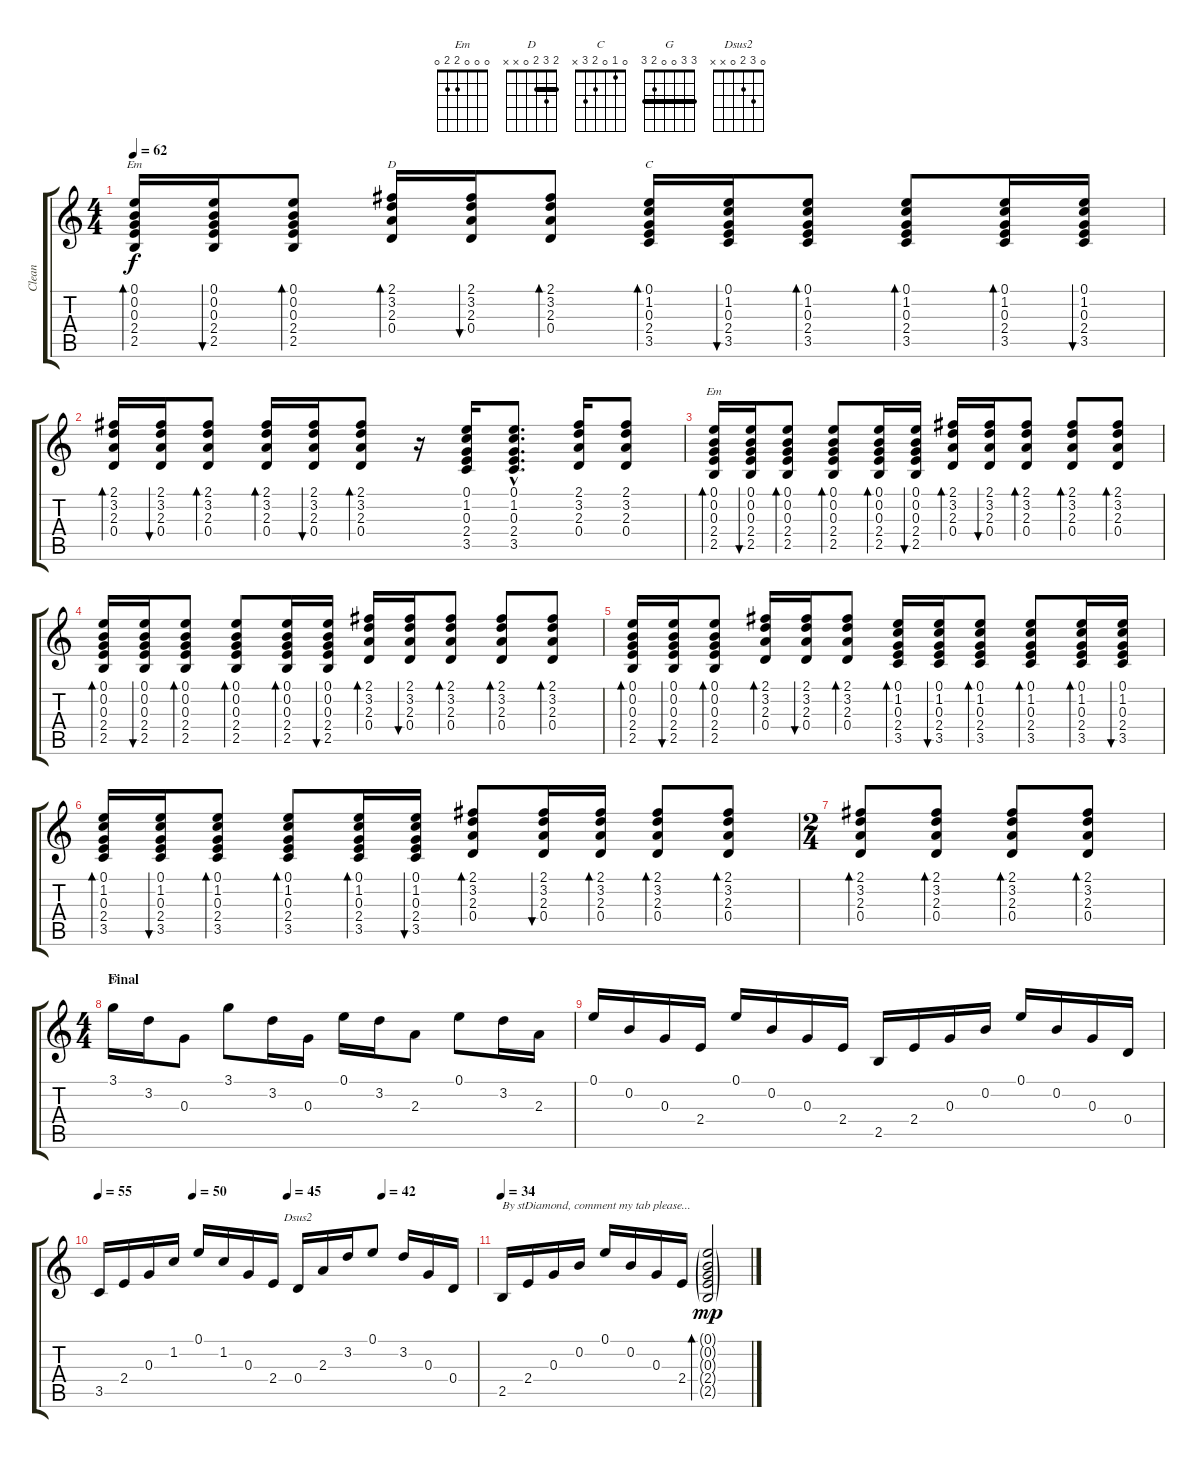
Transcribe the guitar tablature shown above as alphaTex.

\track ("Clean" "Clean") {instrument acousticguitarsteel}
\staff {score tabs}
\tuning (E4 B3 G3 D3 A2 E2) {hide}
\chord ("Em" 0 0 0 2 2 x)
\chord ("D" 2 3 2 0 x x) {barre 2}
\chord ("C" 0 1 0 2 3 x)
\chord ("Em" 0 0 0 2 2 0)
\chord ("G" 3 3 0 0 2 3) {barre 3}
\chord ("Dsus2" 0 3 2 0 x x)
\ts (4 4)
\tempo 62
\clef g2
\ks c
(0.1 0.2 0.3 2.4 2.5).16{bd 30 ch "Em" dy f} (0.1 0.2 0.3 2.4 2.5).16{bu 30} (0.1 0.2 0.3 2.4 2.5).8{bd 30} (2.1 3.2 2.3 0.4).16{bd 30 ch "D"} (2.1 3.2 2.3 0.4).16{bu 30} (2.1 3.2 2.3 0.4).8{bd 30} (0.1 1.2 0.3 2.4 3.5).16{bd 30 ch "C"} (0.1 1.2 0.3 2.4 3.5).16{bu 30} (0.1 1.2 0.3 2.4 3.5).8{bd 30} (0.1 1.2 0.3 2.4 3.5).8{bd 30} (0.1 1.2 0.3 2.4 3.5).16{bd 30} (0.1 1.2 0.3 2.4 3.5).16{bu 30} |
(2.1 3.2 2.3 0.4).16{bd 30} (2.1 3.2 2.3 0.4).16{bu 30} (2.1 3.2 2.3 0.4).8{bd 30} (2.1 3.2 2.3 0.4).16{bd 30} (2.1 3.2 2.3 0.4).16{bu 30} (2.1 3.2 2.3 0.4).8{bd 30} r.16 (0.1 1.2 0.3 2.4 3.5).16 (0.1{hac} 1.2{hac} 0.3{hac} 2.4{hac} 3.5{hac}).8{d} (2.1 3.2 2.3 0.4).16 (2.1 3.2 2.3 0.4).8 |
(0.1 0.2 0.3 2.4 2.5).16{bd 30 ch "Em"} (0.1 0.2 0.3 2.4 2.5).16{bu 30} (0.1 0.2 0.3 2.4 2.5).8{bd 30} (0.1 0.2 0.3 2.4 2.5).8{bd 30} (0.1 0.2 0.3 2.4 2.5).16{bd 30} (0.1 0.2 0.3 2.4 2.5).16{bu 30} (2.1 3.2 2.3 0.4).16{bd 30} (2.1 3.2 2.3 0.4).16{bu 30} (2.1 3.2 2.3 0.4).8{bd 30} (2.1 3.2 2.3 0.4).8{bd 30} (2.1 3.2 2.3 0.4).8{bd 30} |
(0.1 0.2 0.3 2.4 2.5).16{bd 30} (0.1 0.2 0.3 2.4 2.5).16{bu 30} (0.1 0.2 0.3 2.4 2.5).8{bd 30} (0.1 0.2 0.3 2.4 2.5).8{bd 30} (0.1 0.2 0.3 2.4 2.5).16{bd 30} (0.1 0.2 0.3 2.4 2.5).16{bu 30} (2.1 3.2 2.3 0.4).16{bd 30} (2.1 3.2 2.3 0.4).16{bu 30} (2.1 3.2 2.3 0.4).8{bd 30} (2.1 3.2 2.3 0.4).8{bd 30} (2.1 3.2 2.3 0.4).8{bd 30} |
(0.1 0.2 0.3 2.4 2.5).16{bd 30} (0.1 0.2 0.3 2.4 2.5).16{bu 30} (0.1 0.2 0.3 2.4 2.5).8{bd 30} (2.1 3.2 2.3 0.4).16{bd 30} (2.1 3.2 2.3 0.4).16{bu 30} (2.1 3.2 2.3 0.4).8{bd 30} (0.1 1.2 0.3 2.4 3.5).16{bd 30} (0.1 1.2 0.3 2.4 3.5).16{bu 30} (0.1 1.2 0.3 2.4 3.5).8{bd 30} (0.1 1.2 0.3 2.4 3.5).8{bd 30} (0.1 1.2 0.3 2.4 3.5).16{bd 30} (0.1 1.2 0.3 2.4 3.5).16{bu 30} |
(0.1 1.2 0.3 2.4 3.5).16{bd 30} (0.1 1.2 0.3 2.4 3.5).16{bu 30} (0.1 1.2 0.3 2.4 3.5).8{bd 30} (0.1 1.2 0.3 2.4 3.5).8{bd 30} (0.1 1.2 0.3 2.4 3.5).16{bd 30} (0.1 1.2 0.3 2.4 3.5).16{bu 30} (2.1 3.2 2.3 0.4).8{bd 30} (2.1 3.2 2.3 0.4).16{bu 30} (2.1 3.2 2.3 0.4).16{bd 30} (2.1 3.2 2.3 0.4).8{bd 30} (2.1 3.2 2.3 0.4).8{bd 30} |
\ts (2 4)
(2.1 3.2 2.3 0.4).8{bd 30} (2.1 3.2 2.3 0.4).8{bd 30} (2.1 3.2 2.3 0.4).8{bd 30} (2.1 3.2 2.3 0.4).8{bd 30} |
\ts (4 4)
\section ("" "Final")
3.1.16{ch "G" volume 9} 3.2.16 0.3.8 3.1.8 3.2.16 0.3.16 0.1.16 3.2.16 2.3.8 0.1.8 3.2.16 2.3.16 |
0.1.16 0.2.16 0.3.16 2.4.16 0.1.16 0.2.16 0.3.16 2.4.16 2.5.16 2.4.16 0.3.16 0.2.16 0.1.16 0.2.16 0.3.16 0.4.16 |
\tempo 55
\tempo (50 0.25)
\tempo (45 0.5)
\tempo (42 0.75)
3.5.16 2.4.16 0.3.16 1.2.16 0.1.16 1.2.16 0.3.16 2.4.16 0.4.16{ch "Dsus2"} 2.3.16 3.2.16 0.1.8 3.2.16 0.3.16 0.4.16 |
\tempo 34
2.5.16{txt "By stDiamond, comment my tab please..."} 2.4.16 0.3.16 0.2.16 0.1.16 0.2.16 0.3.16 2.4.16 (0.1{g} 0.2{g} 0.3{g} 2.4{g} 2.5{g}).2{bd 60 dy mp}
